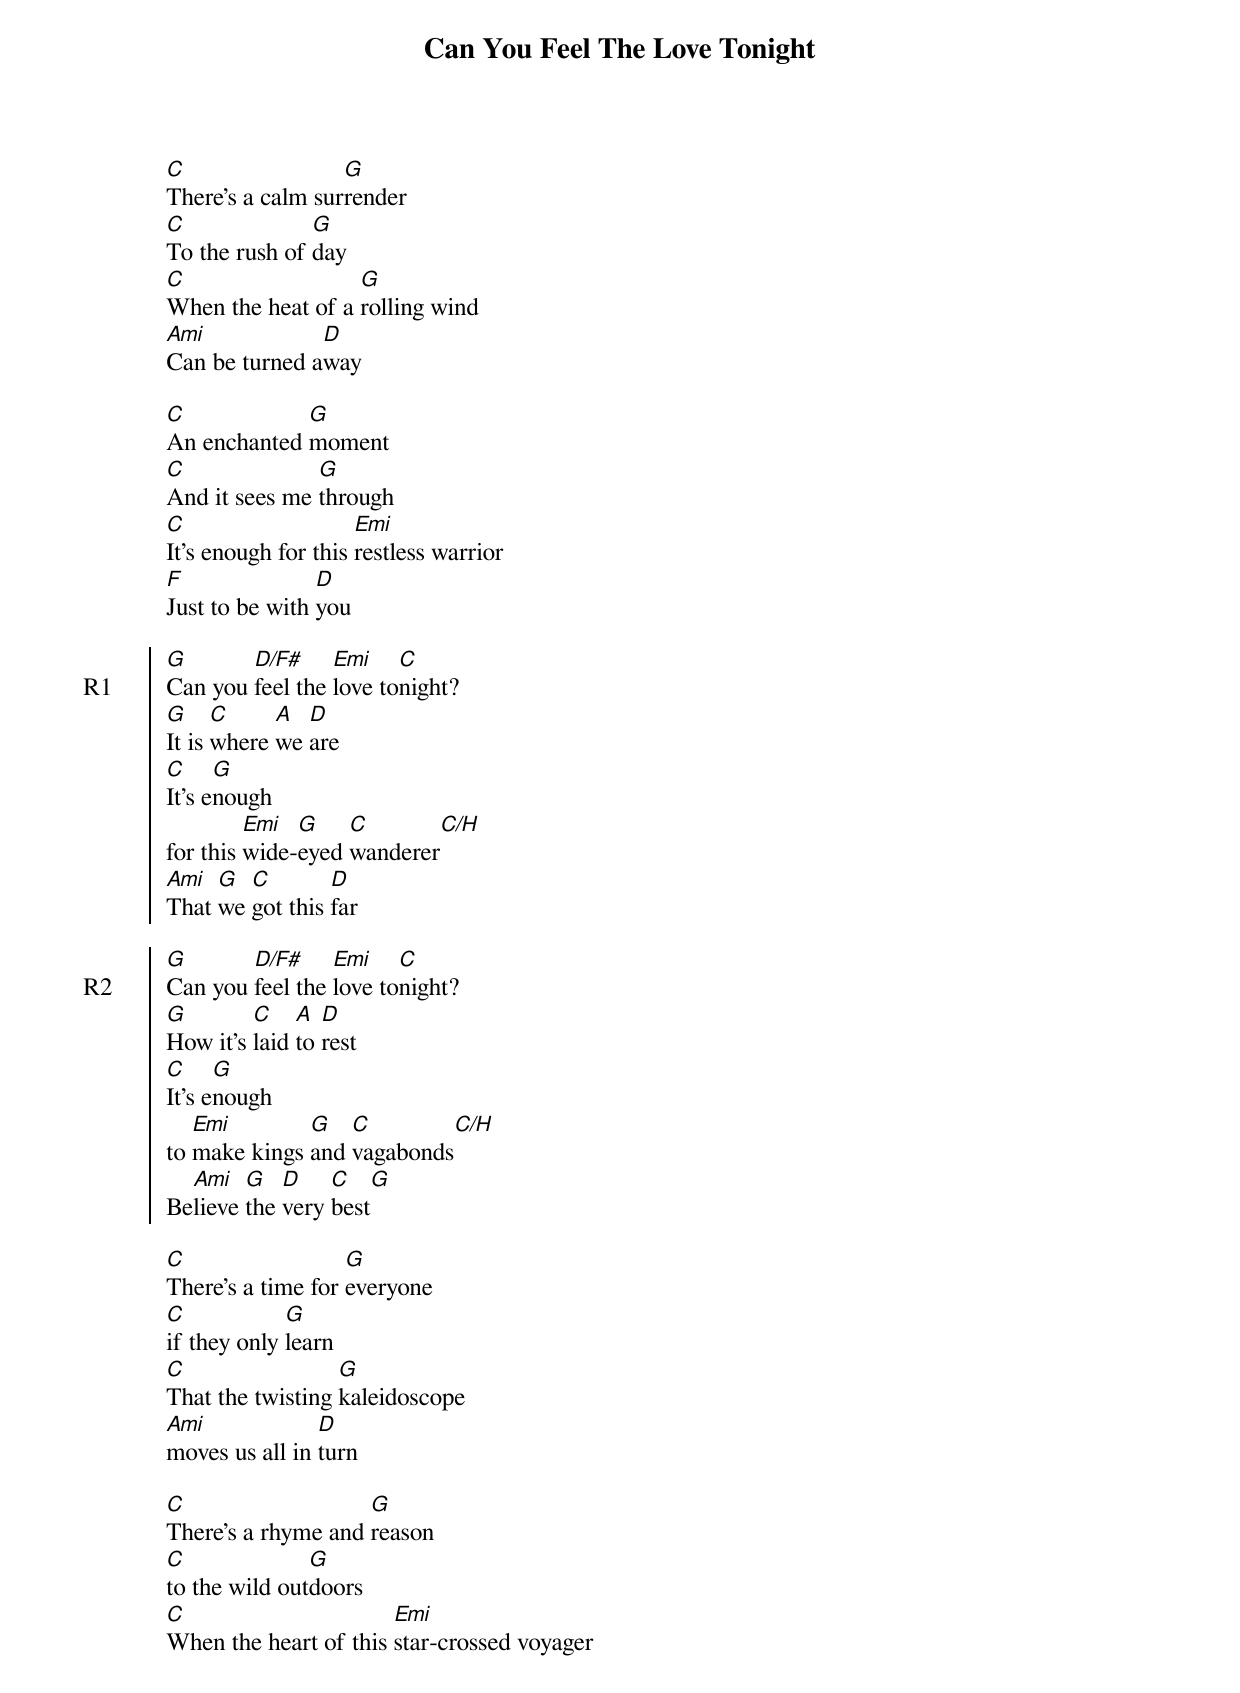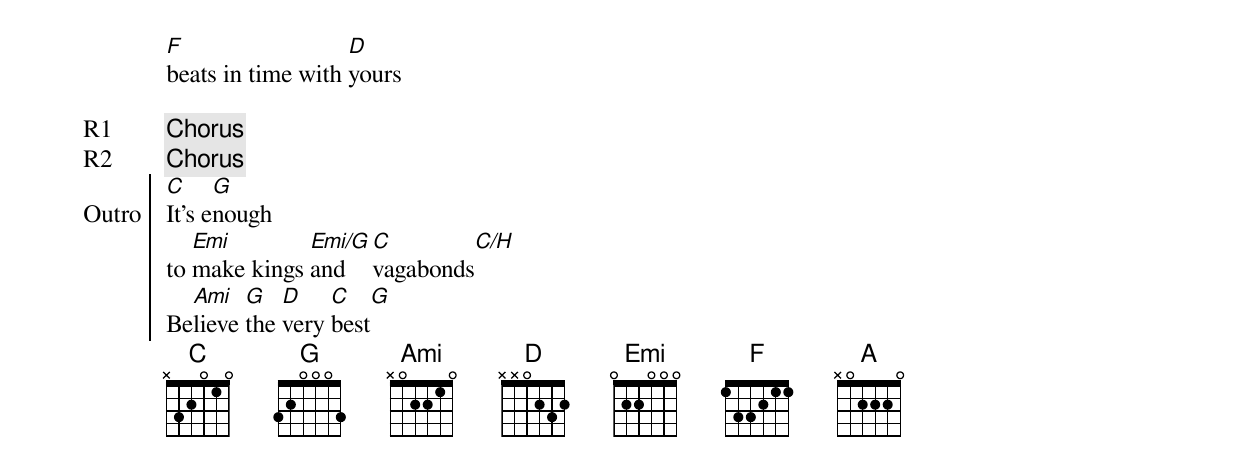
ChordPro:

{title: Can You Feel The Love Tonight}
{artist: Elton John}
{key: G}
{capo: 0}
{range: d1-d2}
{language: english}
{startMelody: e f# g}
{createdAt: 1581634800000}
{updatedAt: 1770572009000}
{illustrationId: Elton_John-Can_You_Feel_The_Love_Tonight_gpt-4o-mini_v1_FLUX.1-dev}
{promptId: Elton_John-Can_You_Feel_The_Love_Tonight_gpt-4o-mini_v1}

{start_of_verse}
[C]There's a calm sur[G]render
[C]To the rush of [G]day
[C]When the heat of a [G]rolling wind
[Ami]Can be turned a[D]way

[C]An enchanted [G]moment
[C]And it sees me [G]through
[C]It's enough for this [Emi]restless warrior
[F]Just to be with [D]you
{end_of_verse}

{start_of_chorus: R1}
[G]Can you [D/F#]feel the [Emi]love to[C]night?
[G]It is [C]where [A]we [D]are
[C]It's e[G]nough
for this [Emi]wide-[G]eyed [C]wanderer[C/H]
[Ami]That [G]we [C]got this [D]far
{end_of_chorus}

{start_of_chorus: R2}
[G]Can you [D/F#]feel the [Emi]love to[C]night?
[G]How it's [C]laid [A]to [D]rest
[C]It's e[G]nough
to [Emi]make kings [G]and [C]vagabonds[C/H]
Be[Ami]lieve [G]the [D]very [C]best[G]
{end_of_chorus}

{start_of_verse}
[C]There's a time for [G]everyone
[C]if they only [G]learn
[C]That the twisting [G]kaleidoscope
[Ami]moves us all in [D]turn

[C]There's a rhyme and [G]reason
[C]to the wild out[G]doors
[C]When the heart of this [Emi]star-crossed voyager
[F]beats in time with [D]yours
{end_of_verse}

{chorus: R1}
{chorus: R2}
{start_of_chorus: Outro}
[C]It's e[G]nough
to [Emi]make kings [Emi/G]and [C]vagabonds[C/H]
Be[Ami]lieve [G]the [D]very [C]best[G]
{end_of_chorus}
